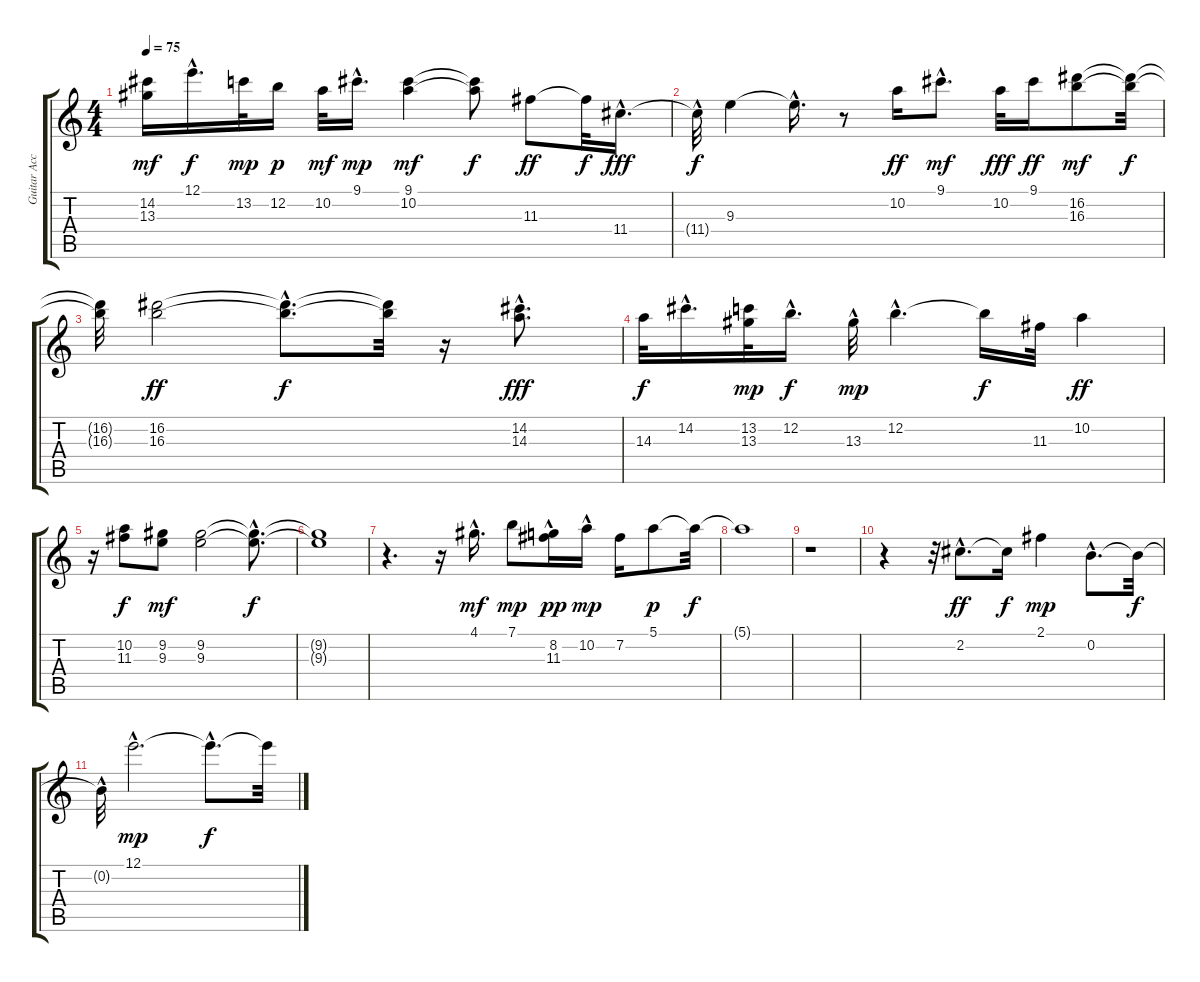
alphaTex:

\track ("Guitar Accompaniment" "Guitar Acc") {instrument acousticguitarsteel}
\staff {score tabs}
\tuning (E4 B3 G3 D3 A2 E2) {hide}
\ts (4 4)
\tempo 75
\clef g2
\ks c
(14.2 13.3).16{dy mf} 12.1{hac}.16{d dy f} 13.2.32{dy mp} 12.2.16{dy p} 10.2.32{dy mf} 9.1{hac}.16{d dy mp} (9.1 10.2).4{dy mf} (9.1{t} 10.2{t}).8{dy f} 11.3.8{dy ff} 11.3{t}.32{dy f} 11.4{hac}.16{d dy fff} |
11.4{hac t}.32{dy f} 9.3.4 9.3{hac t}.16{d} r.8 10.2.16{dy ff} 9.1{hac}.8{d dy mf} 10.2.32{dy fff} 9.1.16{dy ff} (16.2 16.3).8{dy mf} (16.2{t} 16.3{t}).32{dy f} |
(16.2{t} 16.3{t}).32 (16.2 16.3).2{dy ff} (16.2{hac t} 16.3{t}).8{d dy f} (16.2{t} 16.3{t}).32 r.16 (14.2{hac} 14.3{hac}).8{d dy fff} |
14.3.32{dy f} 14.2{hac}.16{d} (13.2 13.3).32{dy mp} 12.2{hac}.16{d dy f} 13.3{hac}.32{dy mp} 12.2{hac}.4{d} 12.2{t}.16{dy f} 11.3.32 10.2.4{dy ff} |
r.16 (10.2 11.3).8{dy f} (9.2 9.3).8{dy mf} (9.2 9.3).2 (9.2{hac t} 9.3{hac t}).8{d dy f} |
(9.2{t} 9.3{t}).1 |
r.4{d} r.16 4.1{hac}.16{d dy mf} 7.1.8{dy mp} (8.2 11.3{hac}).16{dy pp} 10.2{hac}.16{dy mp} 7.2.16 5.1.8{dy p} 5.1{t}.32{dy f} |
5.1{t}.1 |
r.1 |
r.4 r.32 2.2{hac}.8{d dy ff} 2.2{t}.16{dy f} 2.1.4{dy mp} 0.2{hac}.8{d} 0.2{t}.32{dy f} |
0.2{hac t}.32 12.1{hac}.2{d dy mp} 12.1{hac t}.8{d dy f} 12.1{t}.32
